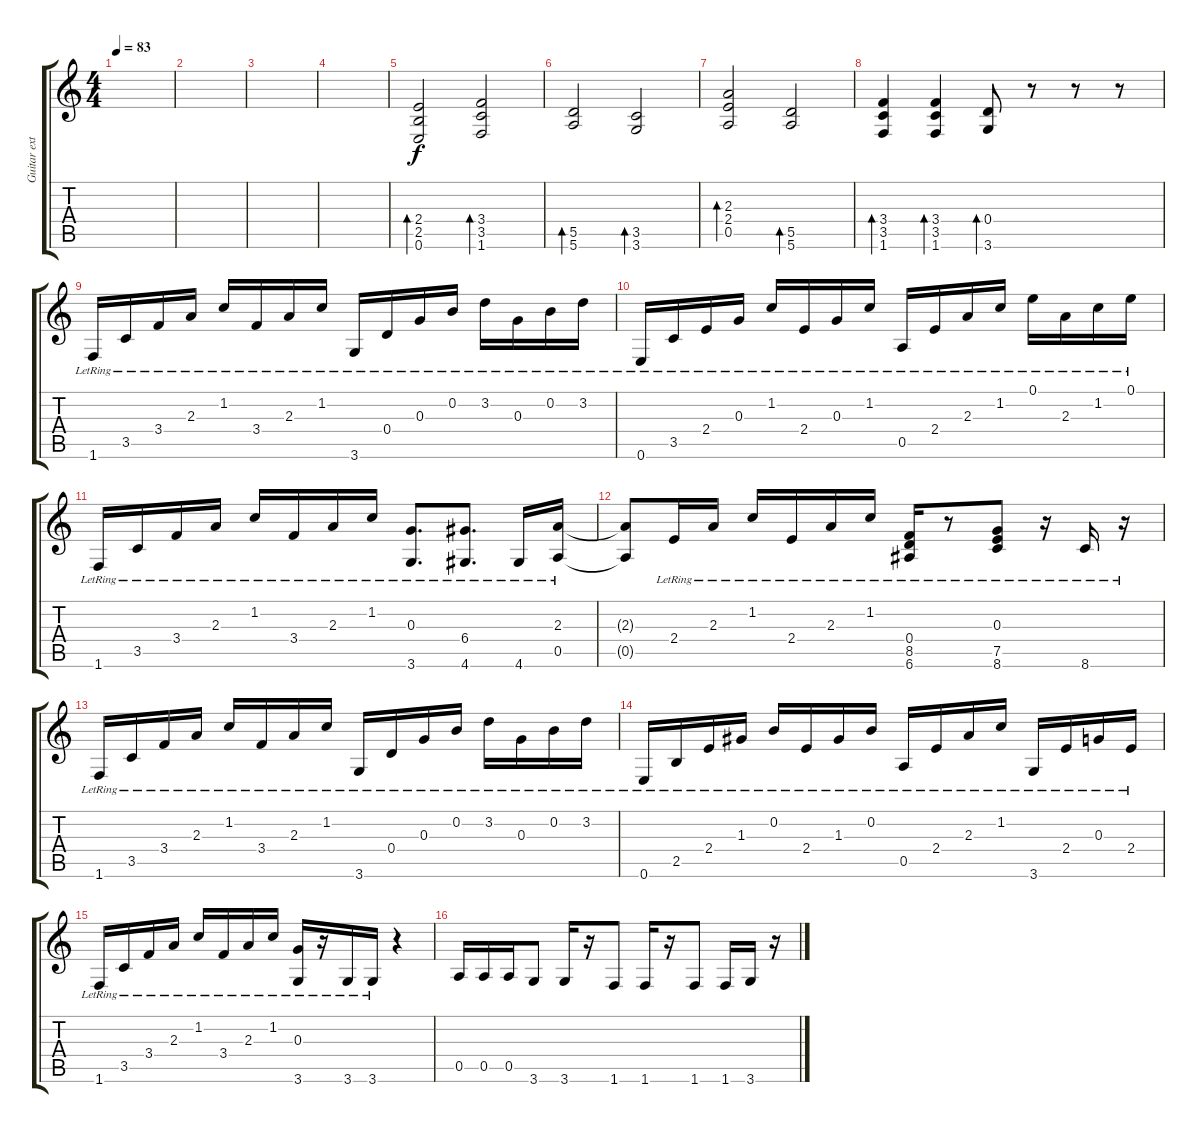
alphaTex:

\track ("Guitar extra" "Guitar ext") {instrument distortionguitar}
\staff {score tabs}
\tuning (E4 B3 G3 D3 A2 E2) {hide}
\ts (4 4)
\tempo 83
\clef g2
\ks c
|
|
|
|
(2.4 2.5 0.6).2{bd 120} (3.4 3.5 1.6).2{bd 120} |
(5.5 5.6).2{bd 120} (3.5 3.6).2{bd 120} |
(2.3 2.4 0.5).2{bd 120} (5.5 5.6).2{bd 120} |
(3.4 3.5 1.6).4{bd 120} (3.4 3.5 1.6).4{bd 120} (0.4 3.6).8{bd 120} r.8 r.8 r.8 |
1.6{lr}.16 3.5{lr}.16 3.4{lr}.16 2.3{lr}.16 1.2{lr}.16 3.4{lr}.16 2.3{lr}.16 1.2{lr}.16 3.6{lr}.16 0.4{lr}.16 0.3{lr}.16 0.2{lr}.16 3.2{lr}.16 0.3{lr}.16 0.2{lr}.16 3.2{lr}.16 |
0.6{lr}.16 3.5{lr}.16 2.4{lr}.16 0.3{lr}.16 1.2{lr}.16 2.4{lr}.16 0.3{lr}.16 1.2{lr}.16 0.5{lr}.16 2.4{lr}.16 2.3{lr}.16 1.2{lr}.16 0.1{lr}.16 2.3{lr}.16 1.2{lr}.16 0.1{lr}.16 |
1.6{lr}.16 3.5{lr}.16 3.4{lr}.16 2.3{lr}.16 1.2{lr}.16 3.4{lr}.16 2.3{lr}.16 1.2{lr}.16 (0.3{lr} 3.6{lr}).8{d} (6.4{lr} 4.6{lr}).8{d} 4.6{lr}.16 (2.3{lr} 0.5{lr}).16 |
(2.3{t} 0.5{t}).8 2.4{lr}.16 2.3{lr}.16 1.2{lr}.16 2.4{lr}.16 2.3{lr}.16 1.2{lr}.16 (0.4{lr} 8.5{lr} 6.6{lr}).16 r.8 (0.3{lr} 7.5{lr} 8.6{lr}).8 r.16 8.6{lr}.16 r.16 |
1.6{lr}.16 3.5{lr}.16 3.4{lr}.16 2.3{lr}.16 1.2{lr}.16 3.4{lr}.16 2.3{lr}.16 1.2{lr}.16 3.6{lr}.16 0.4{lr}.16 0.3{lr}.16 0.2{lr}.16 3.2{lr}.16 0.3{lr}.16 0.2{lr}.16 3.2{lr}.16 |
0.6{lr}.16 2.5{lr}.16 2.4{lr}.16 1.3{lr}.16 0.2{lr}.16 2.4{lr}.16 1.3{lr}.16 0.2{lr}.16 0.5{lr}.16 2.4{lr}.16 2.3{lr}.16 1.2{lr}.16 3.6{lr}.16 2.4{lr}.16 0.3{lr}.16 2.4{lr}.16 |
1.6{lr}.16 3.5{lr}.16 3.4{lr}.16 2.3{lr}.16 1.2{lr}.16 3.4{lr}.16 2.3{lr}.16 1.2{lr}.16 (0.3{lr} 3.6{lr}).16 r.16 3.6{lr}.16 3.6{lr}.16 r.4 |
0.5.16 0.5.16 0.5.16 3.6.8 3.6.16 r.16 1.6.8 1.6.16 r.16 1.6.8 1.6.16 3.6.16 r.16
